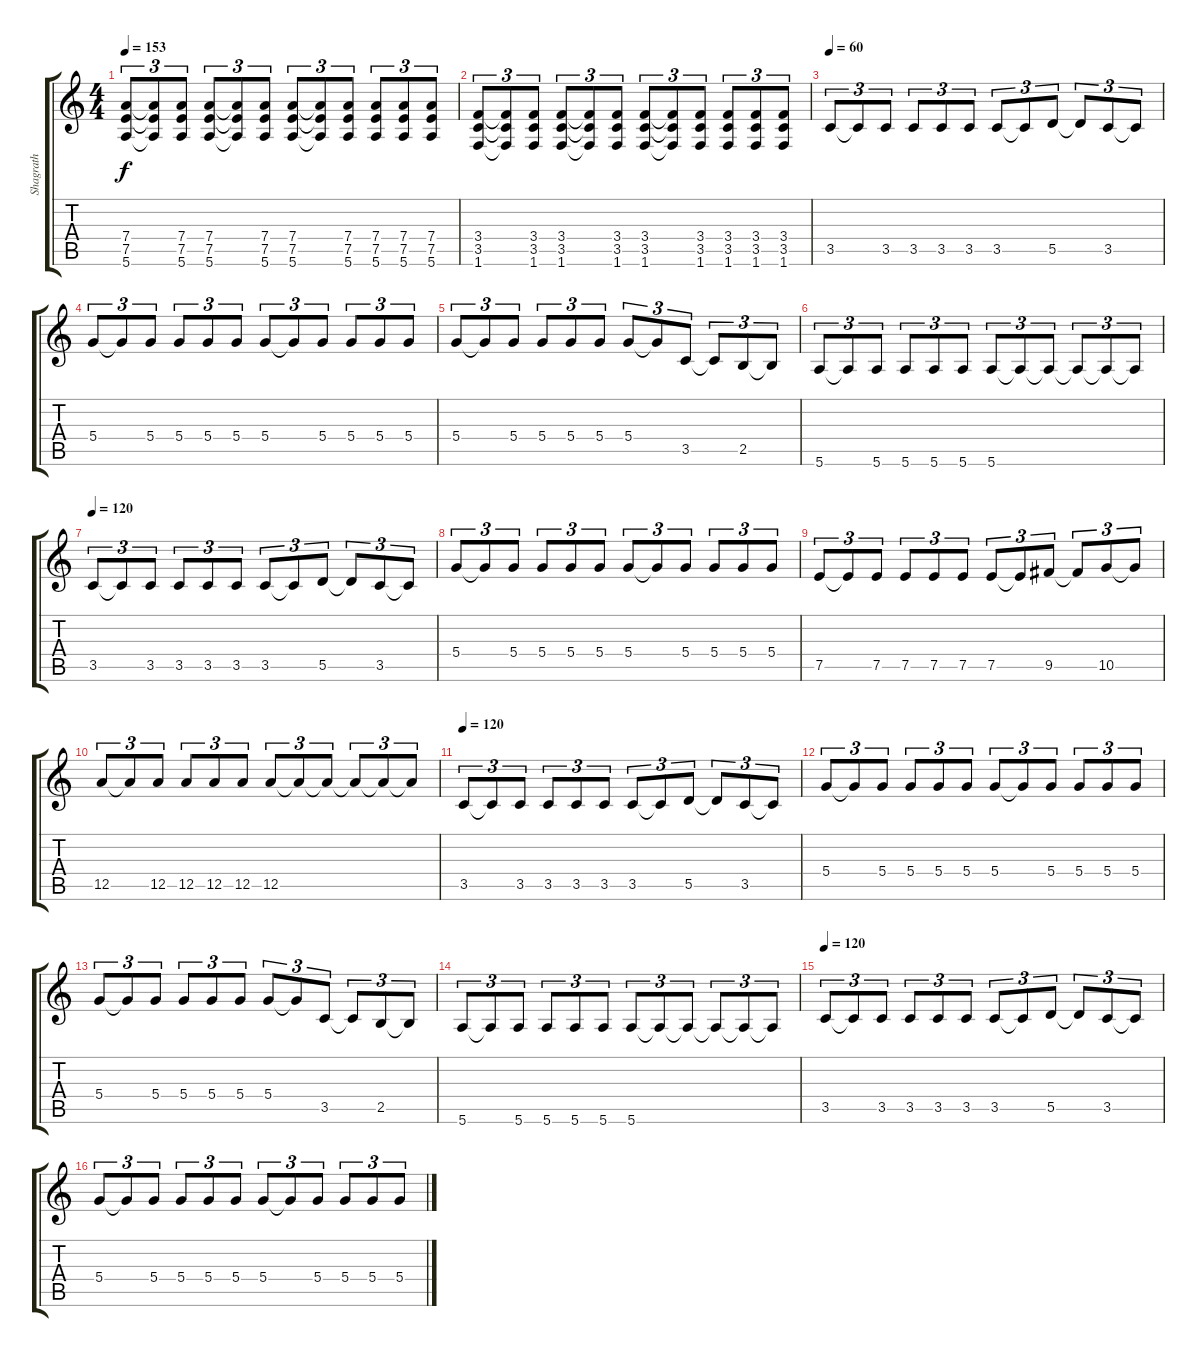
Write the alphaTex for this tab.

\track ("Shagrath" "Shagrath") {instrument distortionguitar}
\staff {score tabs}
\tuning (E4 B3 G3 D3 A2 E2) {hide}
\ts (4 4)
\tempo 153
\clef g2
\ks c
(7.4 7.5 5.6).8{tu (3 2) dy f} (7.4{t} 7.5{t} 5.6{t}).8{tu (3 2)} (7.4 7.5 5.6).8{tu (3 2)} (7.4 7.5 5.6).8{tu (3 2)} (7.4{t} 7.5{t} 5.6{t}).8{tu (3 2)} (7.4 7.5 5.6).8{tu (3 2)} (7.4 7.5 5.6).8{tu (3 2)} (7.4{t} 7.5{t} 5.6{t}).8{tu (3 2)} (7.4 7.5 5.6).8{tu (3 2)} (7.4 7.5 5.6).8{tu (3 2)} (7.4 7.5 5.6).8{tu (3 2)} (7.4 7.5 5.6).8{tu (3 2)} |
(3.4 3.5 1.6).8{tu (3 2)} (3.4{t} 3.5{t} 1.6{t}).8{tu (3 2)} (3.4 3.5 1.6).8{tu (3 2)} (3.4 3.5 1.6).8{tu (3 2)} (3.4{t} 3.5{t} 1.6{t}).8{tu (3 2)} (3.4 3.5 1.6).8{tu (3 2)} (3.4 3.5 1.6).8{tu (3 2)} (3.4{t} 3.5{t} 1.6{t}).8{tu (3 2)} (3.4 3.5 1.6).8{tu (3 2)} (3.4 3.5 1.6).8{tu (3 2)} (3.4 3.5 1.6).8{tu (3 2)} (3.4 3.5 1.6).8{tu (3 2)} |
\tempo 120
\tempo 60
3.5.8{tu (3 2) volume 16} 3.5{t}.8{tu (3 2)} 3.5.8{tu (3 2)} 3.5.8{tu (3 2)} 3.5.8{tu (3 2)} 3.5.8{tu (3 2)} 3.5.8{tu (3 2)} 3.5{t}.8{tu (3 2)} 5.5.8{tu (3 2)} 5.5{t}.8{tu (3 2)} 3.5.8{tu (3 2)} 3.5{t}.8{tu (3 2)} |
5.4.8{tu (3 2)} 5.4{t}.8{tu (3 2)} 5.4.8{tu (3 2)} 5.4.8{tu (3 2)} 5.4.8{tu (3 2)} 5.4.8{tu (3 2)} 5.4.8{tu (3 2)} 5.4{t}.8{tu (3 2)} 5.4.8{tu (3 2)} 5.4.8{tu (3 2)} 5.4.8{tu (3 2)} 5.4.8{tu (3 2)} |
5.4.8{tu (3 2)} 5.4{t}.8{tu (3 2)} 5.4.8{tu (3 2)} 5.4.8{tu (3 2)} 5.4.8{tu (3 2)} 5.4.8{tu (3 2)} 5.4.8{tu (3 2)} 5.4{t}.8{tu (3 2)} 3.5.8{tu (3 2)} 3.5{t}.8{tu (3 2)} 2.5.8{tu (3 2)} 2.5{t}.8{tu (3 2)} |
5.6.8{tu (3 2)} 5.6{t}.8{tu (3 2)} 5.6.8{tu (3 2)} 5.6.8{tu (3 2)} 5.6.8{tu (3 2)} 5.6.8{tu (3 2)} 5.6.8{tu (3 2)} 5.6{t}.8{tu (3 2)} 5.6{t}.8{tu (3 2)} 5.6{t}.8{tu (3 2)} 5.6{t}.8{tu (3 2)} 5.6{t}.8{tu (3 2)} |
\tempo 120
3.5.8{tu (3 2)} 3.5{t}.8{tu (3 2)} 3.5.8{tu (3 2)} 3.5.8{tu (3 2)} 3.5.8{tu (3 2)} 3.5.8{tu (3 2)} 3.5.8{tu (3 2)} 3.5{t}.8{tu (3 2)} 5.5.8{tu (3 2)} 5.5{t}.8{tu (3 2)} 3.5.8{tu (3 2)} 3.5{t}.8{tu (3 2)} |
5.4.8{tu (3 2)} 5.4{t}.8{tu (3 2)} 5.4.8{tu (3 2)} 5.4.8{tu (3 2)} 5.4.8{tu (3 2)} 5.4.8{tu (3 2)} 5.4.8{tu (3 2)} 5.4{t}.8{tu (3 2)} 5.4.8{tu (3 2)} 5.4.8{tu (3 2)} 5.4.8{tu (3 2)} 5.4.8{tu (3 2)} |
7.5.8{tu (3 2)} 7.5{t}.8{tu (3 2)} 7.5.8{tu (3 2)} 7.5.8{tu (3 2)} 7.5.8{tu (3 2)} 7.5.8{tu (3 2)} 7.5.8{tu (3 2)} 7.5{t}.8{tu (3 2)} 9.5.8{tu (3 2)} 9.5{t}.8{tu (3 2)} 10.5.8{tu (3 2)} 10.5{t}.8{tu (3 2)} |
12.5.8{tu (3 2)} 12.5{t}.8{tu (3 2)} 12.5.8{tu (3 2)} 12.5.8{tu (3 2)} 12.5.8{tu (3 2)} 12.5.8{tu (3 2)} 12.5.8{tu (3 2)} 12.5{t}.8{tu (3 2)} 12.5{t}.8{tu (3 2)} 12.5{t}.8{tu (3 2)} 12.5{t}.8{tu (3 2)} 12.5{t}.8{tu (3 2)} |
\tempo 120
3.5.8{tu (3 2) volume 16} 3.5{t}.8{tu (3 2)} 3.5.8{tu (3 2)} 3.5.8{tu (3 2)} 3.5.8{tu (3 2)} 3.5.8{tu (3 2)} 3.5.8{tu (3 2)} 3.5{t}.8{tu (3 2)} 5.5.8{tu (3 2)} 5.5{t}.8{tu (3 2)} 3.5.8{tu (3 2)} 3.5{t}.8{tu (3 2)} |
5.4.8{tu (3 2)} 5.4{t}.8{tu (3 2)} 5.4.8{tu (3 2)} 5.4.8{tu (3 2)} 5.4.8{tu (3 2)} 5.4.8{tu (3 2)} 5.4.8{tu (3 2)} 5.4{t}.8{tu (3 2)} 5.4.8{tu (3 2)} 5.4.8{tu (3 2)} 5.4.8{tu (3 2)} 5.4.8{tu (3 2)} |
5.4.8{tu (3 2)} 5.4{t}.8{tu (3 2)} 5.4.8{tu (3 2)} 5.4.8{tu (3 2)} 5.4.8{tu (3 2)} 5.4.8{tu (3 2)} 5.4.8{tu (3 2)} 5.4{t}.8{tu (3 2)} 3.5.8{tu (3 2)} 3.5{t}.8{tu (3 2)} 2.5.8{tu (3 2)} 2.5{t}.8{tu (3 2)} |
5.6.8{tu (3 2)} 5.6{t}.8{tu (3 2)} 5.6.8{tu (3 2)} 5.6.8{tu (3 2)} 5.6.8{tu (3 2)} 5.6.8{tu (3 2)} 5.6.8{tu (3 2)} 5.6{t}.8{tu (3 2)} 5.6{t}.8{tu (3 2)} 5.6{t}.8{tu (3 2)} 5.6{t}.8{tu (3 2)} 5.6{t}.8{tu (3 2)} |
\tempo 120
3.5.8{tu (3 2)} 3.5{t}.8{tu (3 2)} 3.5.8{tu (3 2)} 3.5.8{tu (3 2)} 3.5.8{tu (3 2)} 3.5.8{tu (3 2)} 3.5.8{tu (3 2)} 3.5{t}.8{tu (3 2)} 5.5.8{tu (3 2)} 5.5{t}.8{tu (3 2)} 3.5.8{tu (3 2)} 3.5{t}.8{tu (3 2)} |
5.4.8{tu (3 2)} 5.4{t}.8{tu (3 2)} 5.4.8{tu (3 2)} 5.4.8{tu (3 2)} 5.4.8{tu (3 2)} 5.4.8{tu (3 2)} 5.4.8{tu (3 2)} 5.4{t}.8{tu (3 2)} 5.4.8{tu (3 2)} 5.4.8{tu (3 2)} 5.4.8{tu (3 2)} 5.4.8{tu (3 2)}
